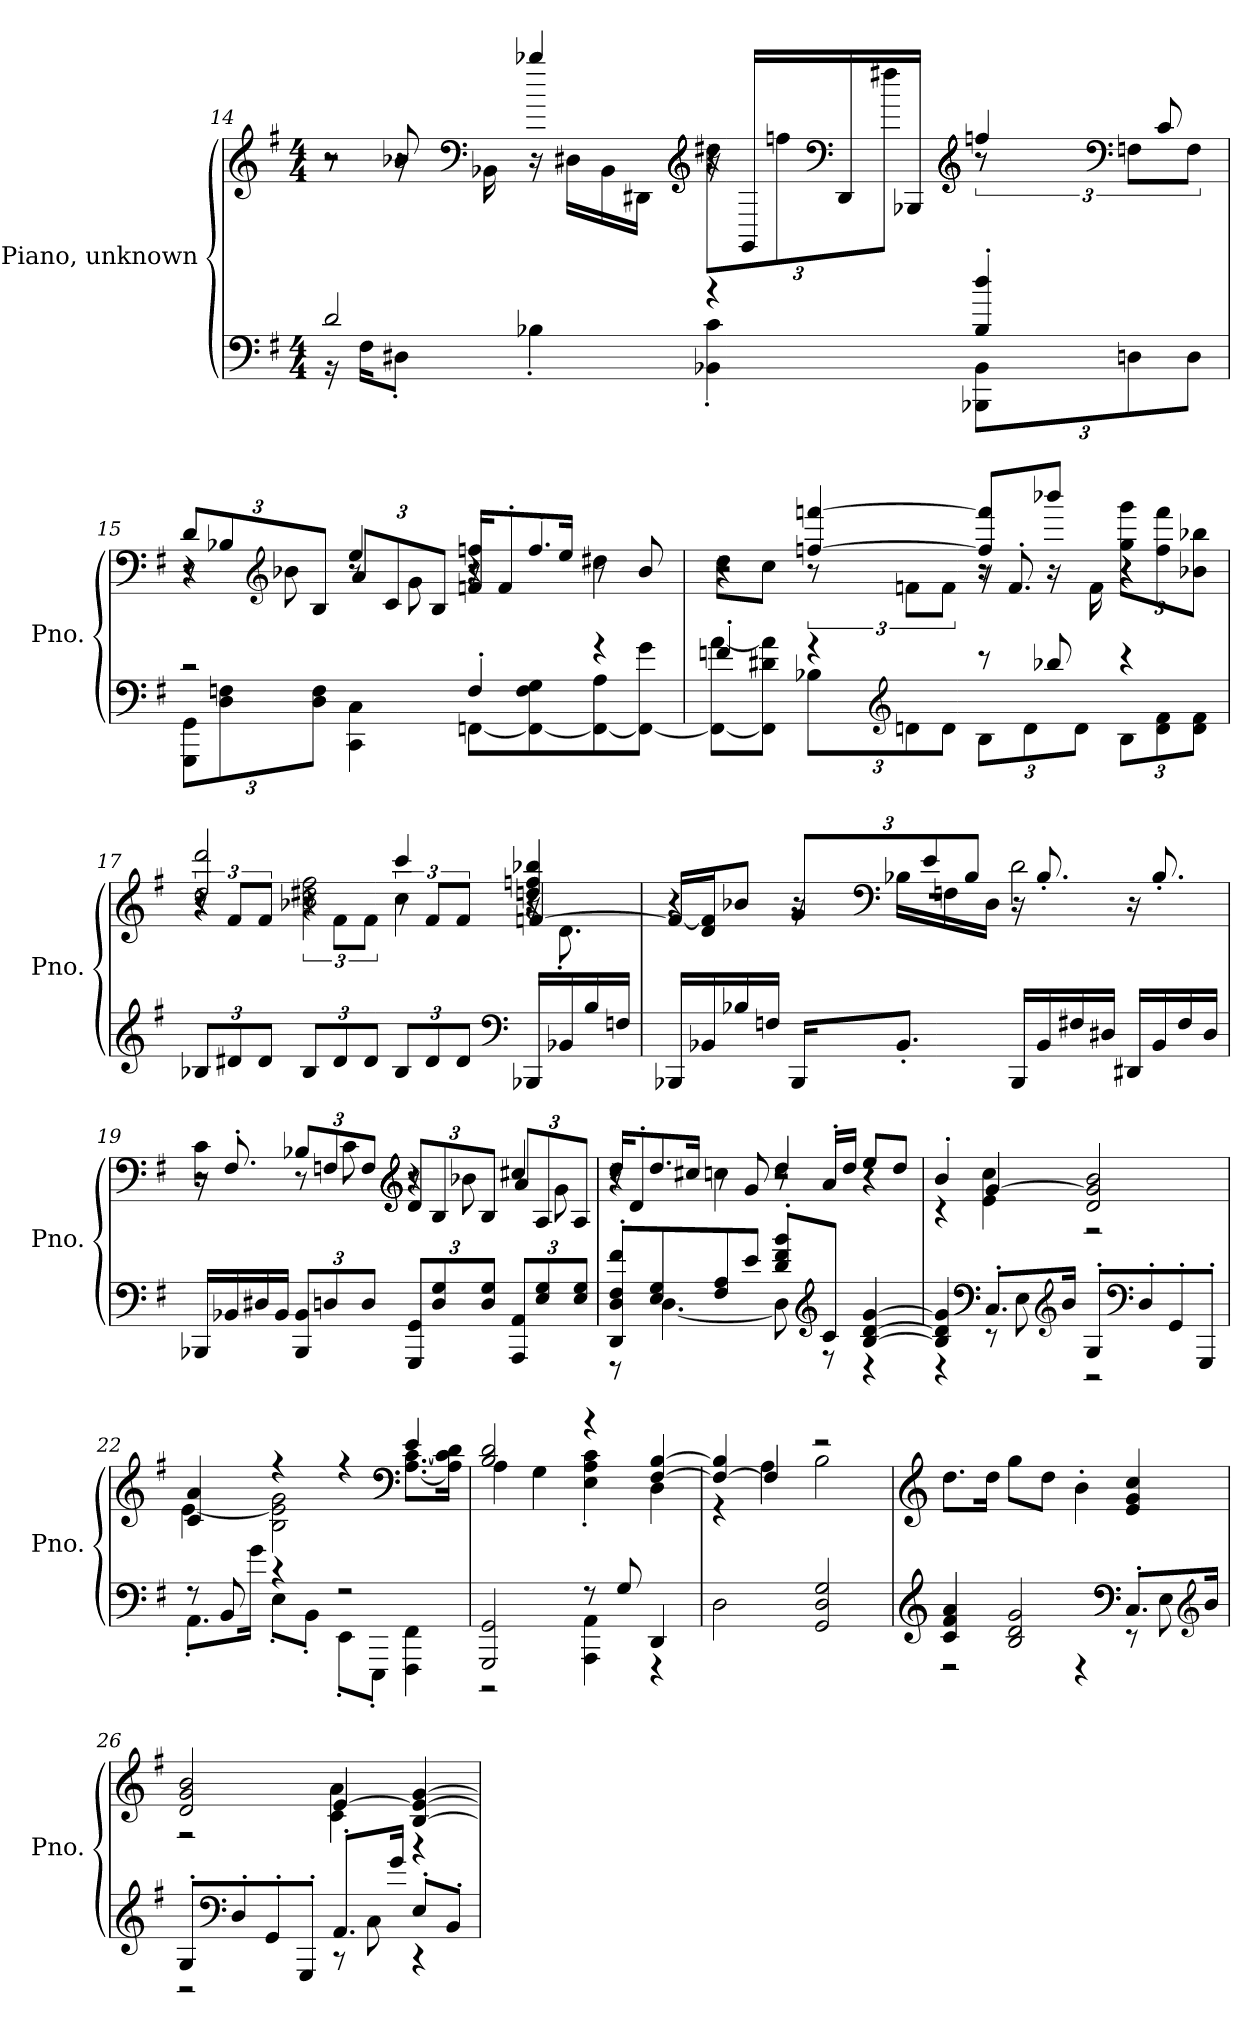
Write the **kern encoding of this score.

**kern	**kern
*part1	*part1
*staff2	*staff1
*I"Piano, unknown	*
*I'Pno.	*
!!LO:LB:g=z
*clefF4	*clefG2
*k[f#]	*k[f#]
*M4/4	*M4/4
=14	=14
*^	*^
*	*	*	*^
2d/	16r	2r	8r	8r
.	16F#\KL	.	.	.
.	8D#X'\J	.	16r	8b-X/
*	*	*clefF4	*	*
.	.	.	16BB-X\	.
.	4B-X'\	.	16r	4bb-X/
.	.	.	16D#X\LL	.
.	.	.	16BB-\	.
.	.	.	16DD#X\JJ	.
*	*	*clefG2	*	*
*	*	*	*Xbrackettup	*
4r	4BB-X\' 4c\'	4r	12dd#X\L	16r
.	.	.	.	16GG/LL
.	.	.	12ffn\	.
*	*	*clefF4	*	*
.	.	.	.	16DD#/
.	.	.	12ff#X\J	.
.	.	.	.	16BBB-X/JJ
*	*	*clefG2	*	*
*	*Xbrackettup	*	*brackettup	*
4B-/' 4dd/'	12BBB-X\ 12BB-\L	4ffn/	12r	8r
*	*	*clefF4	*	*
.	12Dn\	.	12Fn\L	.
.	.	.	.	8c/
.	12D\J	.	12F\J	.
!!LO:LB:g=z	!!	!!
=15	=15	=15	=15	=15
*	*	*	*	*Xbrackettup
2r	12GGG\ 12GG\L	4r	8r	12d/L
.	12D\ 12Fn\	.	.	12B-X/
*	*	*clefG2	*	*
.	.	.	8b-X\	.
.	12D\ 12F\J	.	.	12B-/J
.	4CC\ 4C\	4ee/	8r	12a/L
.	.	.	.	12c/
.	.	.	8g\	.
.	.	.	.	12B-/J
4F'/	[8FFn\L	8r	4r	16fn/ 16ffn/KL
.	.	.	.	8f'/
.	8FF\_ 8F\ 8G\	4.ff'/	.	.
.	.	.	.	16ee/Jk
4r	8FF\_ 8A\	.	4dd#X\	8r
.	8FF\_ 8g\J	.	.	8b-/
=16	=16	=16	=16	=16
4fn'/	8FF\_ [8a\L	4r	8dd\L	2r
.	8FF\] 8d#X\ 8a\]J	.	8cc\J	.
*	*	*	*brackettup	*
4r	12B-X\L	[4ffn/ [4fffn/	12r	.
*clefG2	*	*	*	*
.	12dn\	.	12fn\L	.
.	12d\J	.	12f\J	.
8r	12B-\L	8ff/] 8fff/]L	8r	16r
.	.	.	.	8.f'/
.	12d\	.	.	.
8bb-X/	.	8bbb-X/J	16r	.
.	12d\J	.	.	.
.	.	.	16f\	.
*	*	*	*Xbrackettup	*
4r	12B-\L	4r	12gg\ 12ggg\L	4r
.	12d\ 12f\	.	12ff\ 12fff\	.
.	12d\ 12f\J	.	12b-X\ 12bb-X\J	.
*v	*v	*	*	*
!!LO:PB:g=z
=17	=17	=17	=17
*	*	*	*brackettup
*	*	*	*^
12B-X/L	2dd/ 2ddd/	4r	12r	4r
12d#X/	.	.	12f#/L	.
12d#/J	.	.	12f#/J	.
12B-/L	.	2b-X\ 2dd#X\ 2ff#\	4r	12r
12d#/	.	.	.	12f#\L
12d#/J	.	.	.	12f#\J
12B-/L	4ccc/	.	12r	4cc\
12d#/	.	.	12f#/L	.
12d#/J	.	.	12f#/J	.
*clefF4	*	*	*	*
16BBB-X/LL	4ddn/ 4ffn/ 4bb-X/	4r	[4fn/	16r
16BB-X/	.	.	.	8.d'\
16B-/	.	.	.	.
16Fn/JJ	.	.	.	.
*	*	*	*v	*v
=18	=18	=18	=18
16BBB-X/LL	1r	16f/LL_	4r
16BB-X/	.	16d/ 16f/]J	.
16B-X/	.	8b-X/J	.
16Fn/JJ	.	.	.
*	*	*Xbrackettup	*
16BBB-/KL	.	12g/L	16r
*	*clefF4	*	*
8.BB-'/J	.	.	16B-X\LL
.	.	12e/	.
.	.	.	16Fn\
.	.	12B-/J	.
.	.	.	16D\JJ
16BBB-/LL	.	16r	2d\
16BB-/	.	8.B-'/	.
16F#X/	.	.	.
16D#X/JJ	.	.	.
16DD#X/LL	.	16r	.
16BB-/	.	8.B-'/	.
16F#/	.	.	.
16D#/JJ	.	.	.
!!LO:LB:g=z	!!	!!
=19	=19	=19	=19
16BBB-X/LL	2r	4c\	16r
16BB-X/	.	.	8.F#'/
16D#X/	.	.	.
16BB-/JJ	.	.	.
12BBB-/ 12BB-/L	.	8r	12B-X/L
12Dn/	.	.	12Fn/
.	.	8c\	.
12D/J	.	.	12F/J
*	*clefG2	*	*
12GGG/ 12GG/L	4r	8r	12d/L
12D/ 12G/	.	.	12B-/
.	.	8b-X\	.
12D/ 12G/J	.	.	12B-/J
12AAA/ 12AA/L	4cc#X/	8r	12a/L
12E/ 12G/	.	.	12A/
.	.	8g\	.
12E/ 12G/J	.	.	12A/J
=20	=20	=20	=20
*^	*	*	*
8DD/' 8D/' 8F#/' 8f#/'L	8r	8r	4r	16dd/KL
.	.	.	.	8d'/
8E/ 8G/	[4.D\	4.dd/	.	.
.	.	.	.	16cc#X/Jk
8F#/ 8A/	.	.	4ccn\	8r
8e/J	.	.	.	8g/
8d/' 8f#/' 8b/'L	8D\]	4dd/	2r	8r
*clefG2	*	*	*	*
8c/J	8r	.	.	16a'/LL
.	.	.	.	16dd/JJ
[4B/ [4d/ [4g/	4r	4r	.	8ee/L
.	.	.	.	8dd/J
*	*	*	*v	*v
!!LO:LB:g=z
=21	=21	=21	=21
4B/] 4d/] 4g/]	4r	4b'/	4r
*clefF4	*	*	*
8.C'/L	8r	[4g/	4e\ 4cc\
.	8E\	.	.
*clefG2	*	*	*
16b/Jk	.	.	.
8G'/L	2r	2d/ 2g/] 2b/	2r
*clefF4	*	*	*
8D'/	.	.	.
8GG'/	.	.	.
8GGG'/J	.	.	.
=22	=22	=22	=22
8r	8.AA'\L	4c/ 4a/	[4e\
8BB/	.	.	.
.	16g\Jk	.	.
4r	8E'\L	4r	2B\ 2e\] 2g\
.	8BB'\J	.	.
2r	8EE'\L	4r	.
.	8EEE'\J	.	.
*	*	*clefF4	*
.	4FFF#\ 4FF#\	4e/	[8.A\ [8.c\L
.	.	.	16A\] 16c\] 16d\Jk
=23	=23	=23	=23
2GGG/ 2GG/	2r	2B/ 2d/	4A\
.	.	.	4G\
8r	4AAA\ 4AA\	4r	4E\' 4A\' 4c\'
8G/	.	.	.
4DD/	4r	[4F#/ [4B/	4D\
*v	*v	*	*
=24	=24	=24
2D\	4F#/_ 4B/]	4r
.	4F#/]	4A\
2GG/ 2D/ 2G/	2r	2B\
*	*v	*v
!!LO:LB:g=z
=25	=25
*clefG2	*clefG2
*^	*
4c/ 4f#/ 4a/	2r	8.dd\L
.	.	16dd\Jk
2B/ 2d/ 2g/	.	8gg\L
.	.	8dd\J
.	4r	4b'\
*clefF4	*	*
8.C'/L	8r	4e/ 4g/ 4cc/
.	8E\	.
*clefG2	*	*
16b/Jk	.	.
=26	=26	=26
*	*	*^
8G'/L	2r	2d/ 2g/ 2b/	2r
*clefF4	*	*	*
8D'/	.	.	.
8GG'/	.	.	.
8GGG'/J	.	.	.
8.AA'/L	8r	[4e/	4c\ 4a\
.	8C\	.	.
16g/Jk	.	.	.
8E'/L	4r	[4B/ 4e/_ [4g/	4r
8BB'/J	.	.	.
*v	*v	*	*
*	*v	*v
=	=
*-	*-
